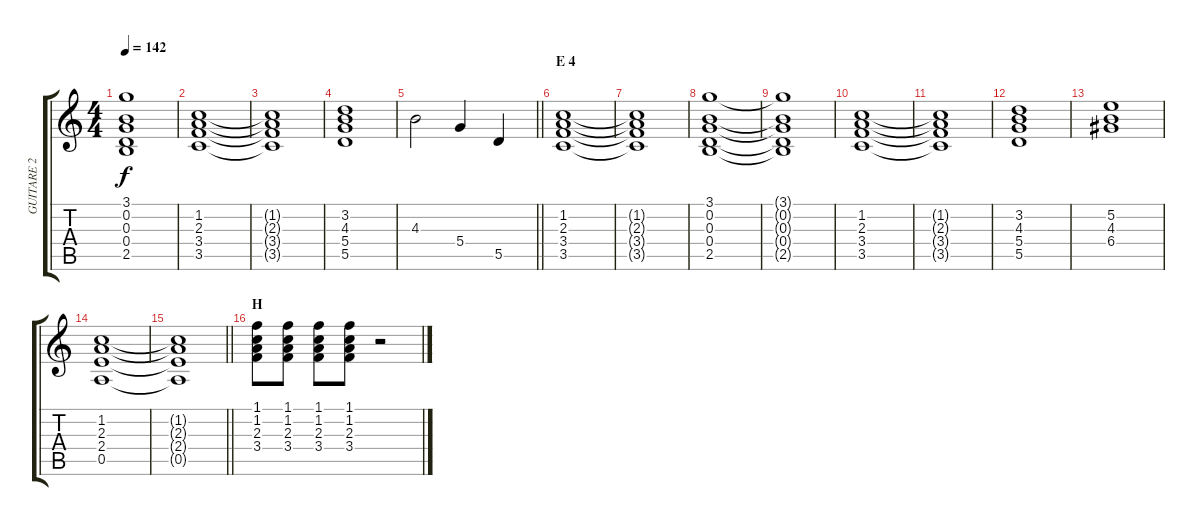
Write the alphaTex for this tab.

\track ("GUITARE 2" "GUITARE 2") {instrument distortionguitar}
\staff {score tabs}
\tuning (E4 B3 G3 D3 A2 E2) {hide}
\ts (4 4)
\tempo 142
\clef g2
\ks c
(3.1{t} 0.2{t} 0.3{t} 0.4{t} 2.5{t}).1{dy f} |
(1.2 2.3 3.4 3.5).1 |
(1.2{t} 2.3{t} 3.4{t} 3.5{t}).1 |
(3.2 4.3 5.4 5.5).1 |
\barLineRight lightlight
4.3.2 5.4.4 5.5.4 |
\section ("" "E 4")
(1.2 2.3 3.4 3.5).1 |
(1.2{t} 2.3{t} 3.4{t} 3.5{t}).1 |
(3.1 0.2 0.3 0.4 2.5).1 |
(3.1{t} 0.2{t} 0.3{t} 0.4{t} 2.5{t}).1 |
(1.2 2.3 3.4 3.5).1 |
(1.2{t} 2.3{t} 3.4{t} 3.5{t}).1 |
(3.2 4.3 5.4 5.5).1 |
(5.2 4.3 6.4).1 |
(1.2 2.3 2.4 0.5).1 |
\barLineRight lightlight
(1.2{t} 2.3{t} 2.4{t} 0.5{t}).1 |
\section ("" "H")
(1.1 1.2 2.3 3.4).8 (1.1 1.2 2.3 3.4).8 (1.1 1.2 2.3 3.4).8 (1.1 1.2 2.3 3.4).8 r.2
